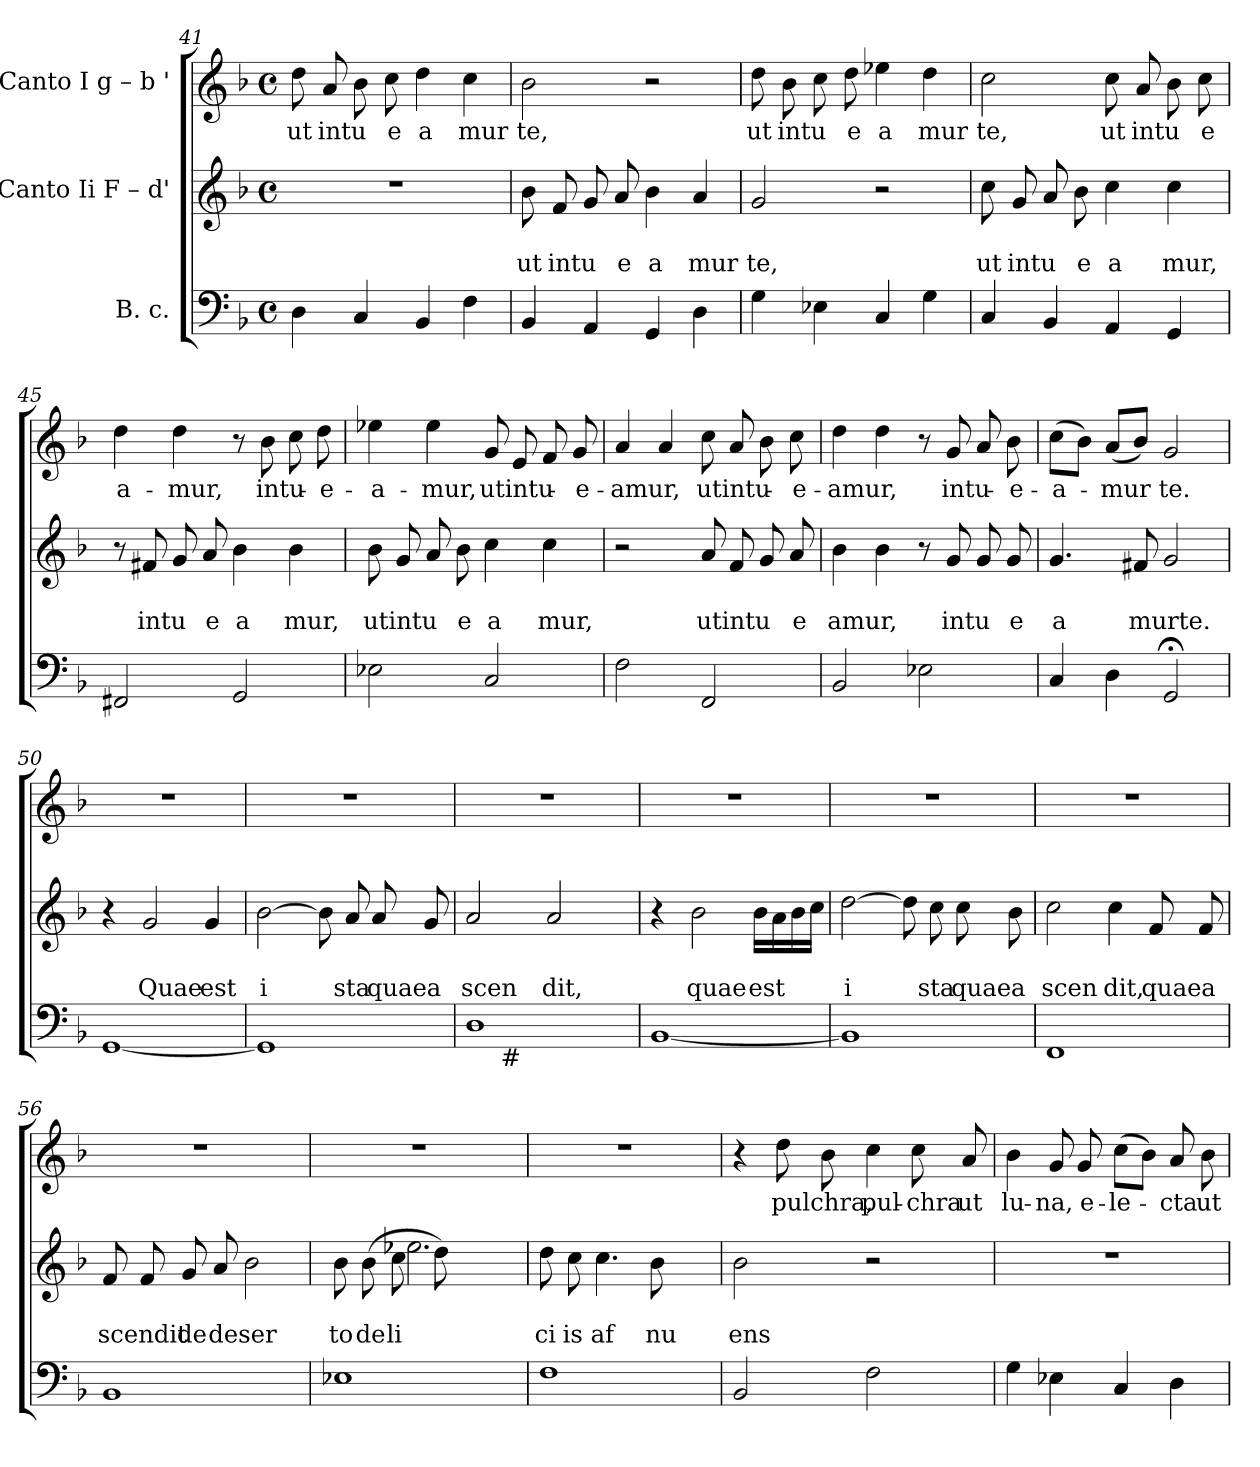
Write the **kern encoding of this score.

**kern	**kern	**text	**text	**kern	**text
*part3	*part2	*part2	*part2	*part1	*part1
*staff3	*staff2	*staff2	*staff2	*staff1	*staff1
*I"B. c.	*I"Canto Ii F – d'	*	*	*I"Canto I g – b '	*
*clefF4	*clefG2	*	*	*clefG2	*
*k[b-]	*k[b-]	*	*	*k[b-]	*
*F:	*F:	*	*	*F:	*
*M4/4	*M4/4	*	*	*M4/4	*
*met(c)	*met(c)	*	*	*met(c)	*
=41	=41	=41	=41	=41	=41
!	!	!	!	!	!LO:LY:b
4D\	1r	.	.	8dd\	ut
!	!	!	!	!	!LO:LY:b
.	.	.	.	8a/	intu
4C/	.	.	.	8b-\	.
!	!	!	!	!	!LO:LY:b
.	.	.	.	8cc\	e
!	!	!	!	!	!LO:LY:b
4BB-/	.	.	.	4dd\	a
!	!	!	!	!	!LO:LY:b
4F\	.	.	.	4cc\	mur
=42	=42	=42	=42	=42	=42
!	!	!	!LO:LY:b	!	!LO:LY:b
4BB-/	8b-\	.	ut	2b-\	te,
!	!	!	!LO:LY:b	!	!
.	8f/	.	intu	.	.
4AA/	8g/	.	.	.	.
!	!	!	!LO:LY:b	!	!
.	8a/	.	e	.	.
!	!	!	!LO:LY:b	!	!
4GG/	4b-\	.	a	2r	.
!	!	!	!LO:LY:b	!	!
4D\	4a/	.	mur	.	.
=43	=43	=43	=43	=43	=43
!	!	!	!LO:LY:b	!	!LO:LY:b
4G\	2g/	.	te,	8dd\	ut
!	!	!	!	!	!LO:LY:b
.	.	.	.	8b-\	intu
4E-X\	.	.	.	8cc\	.
!	!	!	!	!	!LO:LY:b
.	.	.	.	8dd\	e
!	!	!	!	!	!LO:LY:b
4C/	2r	.	.	4ee-X\	a
!	!	!	!	!	!LO:LY:b
4G\	.	.	.	4dd\	mur
=44	=44	=44	=44	=44	=44
!	!	!	!LO:LY:b	!	!LO:LY:b
4C/	8cc\	.	ut	2cc\	te,
!	!	!	!LO:LY:b	!	!
.	8g/	.	intu	.	.
4BB-/	8a/	.	.	.	.
!	!	!	!LO:LY:b	!	!
.	8b-\	.	e	.	.
!	!	!	!LO:LY:b	!	!LO:LY:b
4AA/	4cc\	.	a	8cc\	ut
!	!	!	!	!	!LO:LY:b
.	.	.	.	8a/	intu
!	!	!	!LO:LY:b	!	!
4GG/	4cc\	.	mur,	8b-\	.
!	!	!	!	!	!LO:LY:b
.	.	.	.	8cc\	e
!!LO:LB:g=z
=45	=45	=45	=45	=45	=45
!	!	!	!	!	!LO:LY:b
2FF#X/	8r	.	.	4dd\	a-
!	!	!	!LO:LY:b	!	!
.	8f#X/	.	intu	.	.
!	!	!	!	!	!LO:LY:b
.	8g/	.	.	4dd\	-mur,
!	!	!	!LO:LY:b	!	!
.	8a/	.	e	.	.
!	!	!	!LO:LY:b	!	!
2GG/	4b-\	.	a	8r	.
!	!	!	!	!	!LO:LY:b
.	.	.	.	8b-\	intu-
!	!	!	!LO:LY:b	!	!
.	4b-\	.	mur,	8cc\	.
!	!	!	!	!	!LO:LY:b
.	.	.	.	8dd\	-e-
=46	=46	=46	=46	=46	=46
!	!	!	!LO:LY:b	!	!LO:LY:b
2E-X\	8b-\	.	utintu	4ee-X\	-a-
.	8g/	.	.	.	.
!	!	!	!	!	!LO:LY:b
.	8a/	.	.	4ee-\	-mur,
!	!	!	!LO:LY:b	!	!
.	8b-\	.	e	.	.
!	!	!	!LO:LY:b	!	!LO:LY:b
2C/	4cc\	.	a	8g/	utintu-
.	.	.	.	8e/	.
!	!	!	!LO:LY:b	!	!
.	4cc\	.	mur,	8f/	.
!	!	!	!	!	!LO:LY:b
.	.	.	.	8g/	-e-
=47	=47	=47	=47	=47	=47
!	!	!	!	!	!LO:LY:b
2F\	2r	.	.	4a/	-amur,
.	.	.	.	4a/	.
!	!	!	!LO:LY:b	!	!LO:LY:b
2FF/	8a/	.	utintu	8cc\	utintu-
.	8f/	.	.	8a/	.
.	8g/	.	.	8b-\	.
!	!	!	!LO:LY:b	!	!LO:LY:b
.	8a/	.	e	8cc\	-e-
=48	=48	=48	=48	=48	=48
!	!	!	!LO:LY:b	!	!LO:LY:b
2BB-/	4b-\	.	amur,	4dd\	-amur,
.	4b-\	.	.	4dd\	.
2E-X\	8r	.	.	8r	.
!	!	!	!LO:LY:b	!	!LO:LY:b
.	8g/	.	intu	8g/	intu-
.	8g/	.	.	8a/	.
!	!	!	!LO:LY:b	!	!LO:LY:b
.	8g/	.	e	8b-\	-e-
=49	=49	=49	=49	=49	=49
!	!	!	!LO:LY:b	!	!LO:LY:b
4C/	4.g/	.	a	(>8cc\L	-a-
.	.	.	.	8b-\J)	.
!	!	!	!	!	!LO:LY:b
4D\	.	.	.	(<8a/L	-mur
!	!	!	!LO:LY:b	!	!
.	8f#X/	.	murte.	8b-/J)	.
!	!	!	!	!	!LO:LY:b
2GG;/	2g/	.	.	2g/	te.
=50	=50	=50	=50	=50	=50
[>1GG	4r	.	.	1r	.
!	!	!	!LO:LY:b	!	!
.	2g/	.	Quae	.	.
!	!	!	!LO:LY:b	!	!
.	4g/	.	est	.	.
!!LO:PB:g=z
=51	=51	=51	=51	=51	=51
!	!	!	!LO:LY:b:rj	!	!
1GG]	[>2b-\	.	i	1r	.
.	8b-\]	.	.	.	.
!	!	!	!LO:LY:b	!	!
.	8a/	.	sta	.	.
!	!	!	!LO:LY:b	!	!
.	8a/	.	quae	.	.
!	!	!	!LO:LY:b	!	!
.	8g/	.	a	.	.
=52	=52	=52	=52	=52	=52
!	!	!	!LO:LY:b	!	!
*^	*	*	*	*	*
1D	8.ryy	2a/	.	scen	1r	.
!	!LO:TX:b:t=#	!	!	!	!	!
.	2ryy	.	.	.	.	.
!	!	!	!	!LO:LY:b	!	!
.	.	2a/	.	dit,	.	.
.	4ryy	.	.	.	.	.
.	16ryy	.	.	.	.	.
*v	*v	*	*	*	*	*
=53	=53	=53	=53	=53	=53
[<1BB-	4r	.	.	1r	.
!	!	!	!LO:LY:b	!	!
.	2b-\	.	quae	.	.
!	!	!	!LO:LY:b	!	!
.	16b-\LL	.	est	.	.
.	16a\	.	.	.	.
.	16b-\	.	.	.	.
.	16cc\JJ	.	.	.	.
=54	=54	=54	=54	=54	=54
!	!	!	!LO:LY:b:rj	!	!
1BB-]	[>2dd\	.	i	1r	.
.	8dd\]	.	.	.	.
!	!	!	!LO:LY:b	!	!
.	8cc\	.	sta	.	.
!	!	!	!LO:LY:b	!	!
.	8cc\	.	quae	.	.
!	!	!	!LO:LY:b	!	!
.	8b-\	.	a	.	.
=55	=55	=55	=55	=55	=55
!	!	!	!LO:LY:b	!	!
1FF	2cc\	.	scen	1r	.
!	!	!	!LO:LY:b	!	!
.	4cc\	.	dit,	.	.
!	!	!	!LO:LY:b	!	!
.	8f/	.	quae	.	.
!	!	!	!LO:LY:b	!	!
.	8f/	.	a	.	.
=56	=56	=56	=56	=56	=56
!	!	!	!LO:LY:b	!	!
1BB-	8f/	.	scendit	1r	.
.	8f/	.	.	.	.
!	!	!	!LO:LY:b	!	!
.	8g/	.	de	.	.
!	!	!	!LO:LY:b	!	!
.	8a/	.	deser	.	.
.	2b-\	.	.	.	.
!!LO:LB:g=z
=57	=57	=57	=57	=57	=57
!	!	!	!LO:LY:b	!	!
*	*^	*	*	*	*
1E-X	8b-\	4ryy	.	to	1r	.
!	!	!	!	!LO:LY:b	!	!
.	(>8b-\	.	.	de	.	.
!	!	!	!	!LO:LY:b	!	!
.	8cc\	2.ee-X\	.	li	.	.
.	8dd\)	.	.	.	.	.
.	2ryy	.	.	.	.	.
*	*v	*v	*	*	*	*
=58	=58	=58	=58	=58	=58
!	!	!	!LO:LY:b	!	!
1F	8dd\	.	ci	1r	.
!	!	!	!LO:LY:b	!	!
.	8cc\	.	is	.	.
!	!	!	!LO:LY:b	!	!
.	4.cc\	.	af	.	.
!	!	!	!LO:LY:b	!	!
.	8b-\	.	nu	.	.
.	4ryy	.	.	.	.
=59	=59	=59	=59	=59	=59
!	!	!	!LO:LY:b	!	!
2BB-/	2b-\	.	ens	4r	.
!	!	!	!	!	!LO:LY:b
.	.	.	.	8dd\	pulchra,
.	.	.	.	8b-\	.
!	!	!	!	!	!LO:LY:b
2F\	2r	.	.	4cc\	pul-
!	!	!	!	!	!LO:LY:b
.	.	.	.	8cc\	-chra
!	!	!	!	!	!LO:LY:b
.	.	.	.	8a/	ut
=60	=60	=60	=60	=60	=60
!	!	!	!	!	!LO:LY:b
4G\	1r	.	.	4b-\	lu-
!	!	!	!	!	!LO:LY:b
4E-X\	.	.	.	8g/	-na,
!	!	!	!	!	!LO:LY:b
.	.	.	.	8g/	e-
!	!	!	!	!	!LO:LY:b
4C/	.	.	.	(>8cc\L	-le-
.	.	.	.	8b-\J)	.
!	!	!	!	!	!LO:LY:b
4D\	.	.	.	8a/	-cta
!	!	!	!	!	!LO:LY:b
.	.	.	.	8b-\	ut
=	=	=	=	=	=
*-	*-	*-	*-	*-	*-
